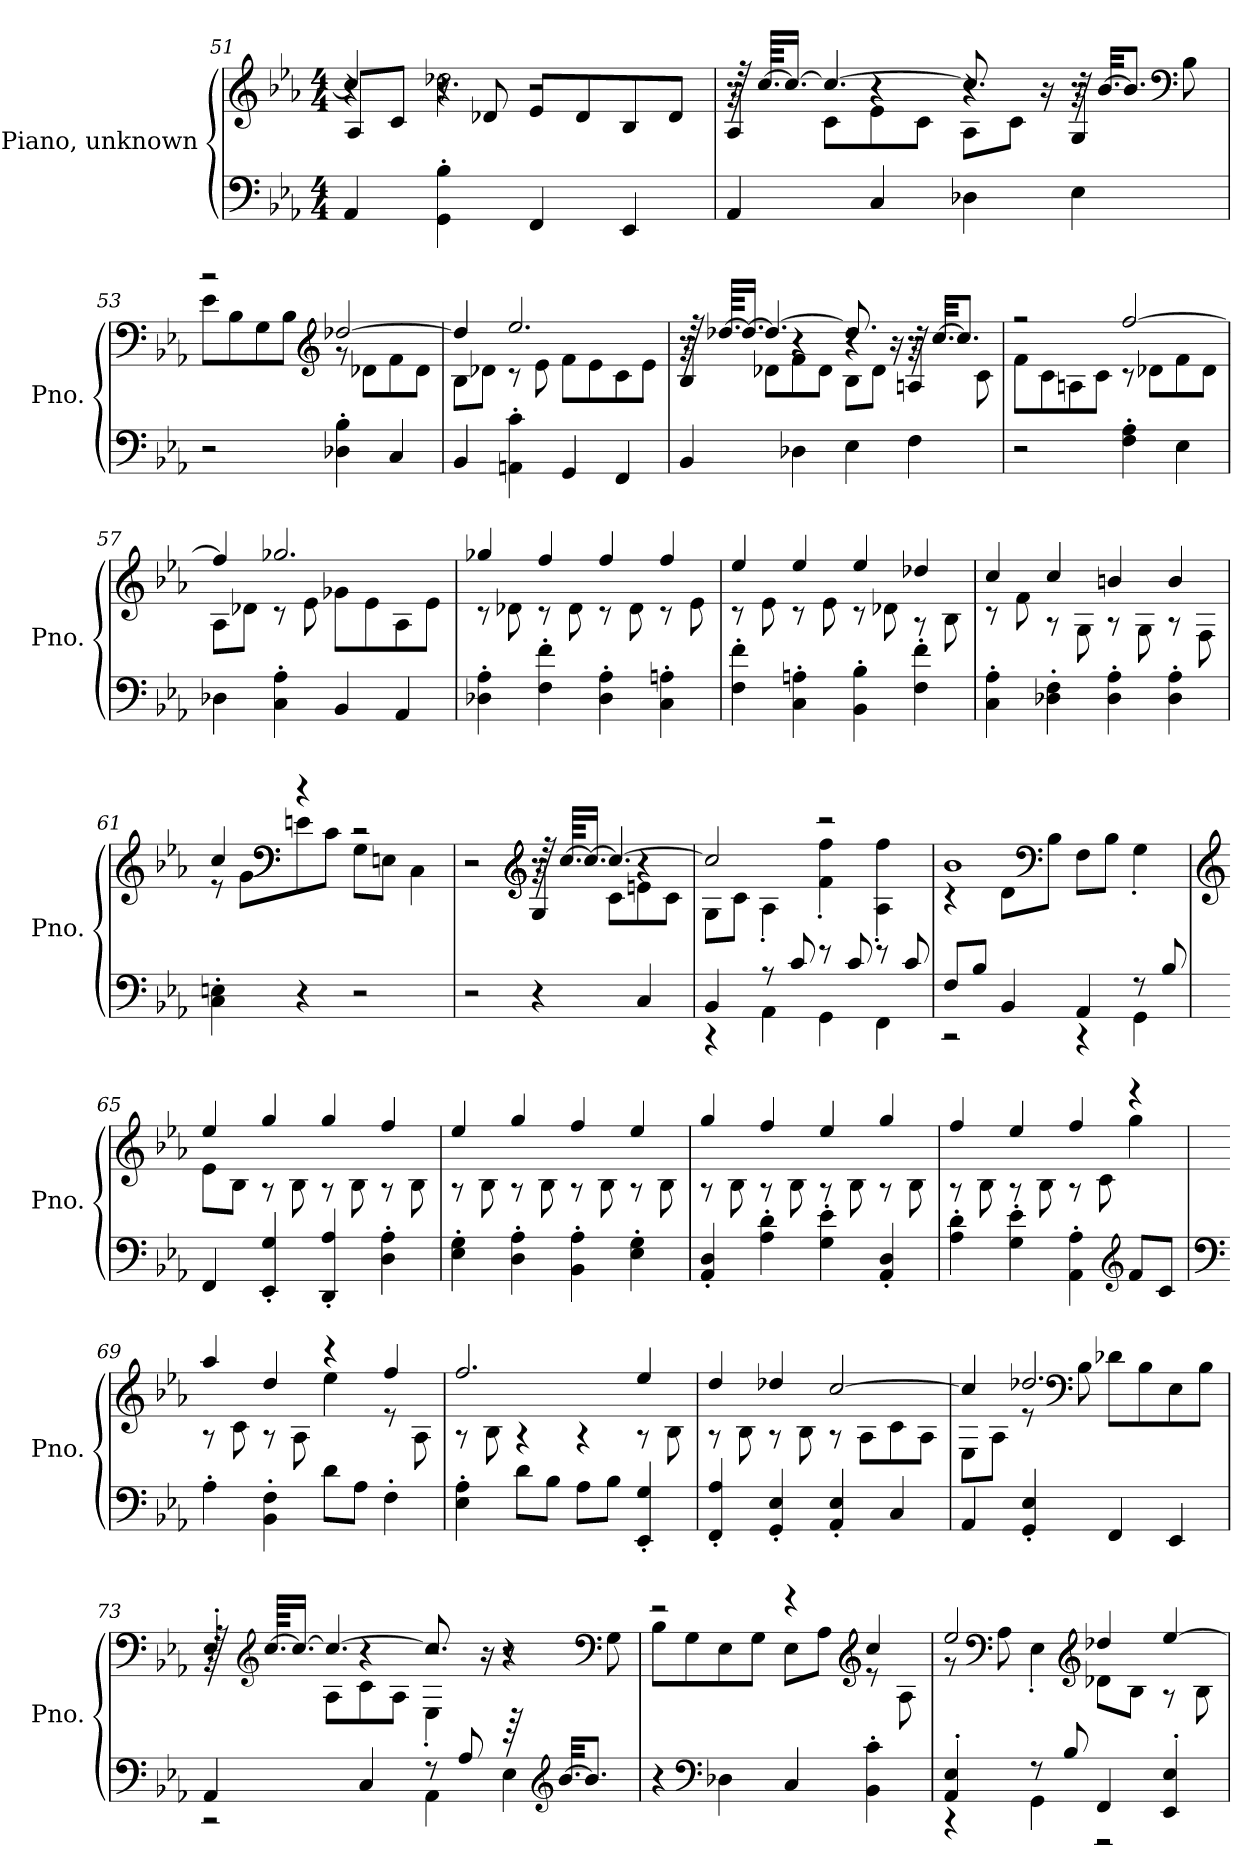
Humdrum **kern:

**kern	**kern
*part1	*part1
*staff2	*staff1
*I"Piano, unknown	*
*I'Pno.	*
*clefF4	*clefG2
*k[b-e-a-]	*k[b-e-a-]
*M4/4	*M4/4
=51	=51
*	*^
*	*	*^
4AA-/	4cc/]	4r	8A-/L
.	.	.	8c/J
4GG\' 4B-\'	4r	2.dd-X\	8r
.	.	.	8d-X/
4FF/	2r	.	8e-/L
.	.	.	8d-/
4EE-/	.	.	8B-/
.	.	.	8d-/J
!!LO:LB:g=z	!!	!!
=52	=52	=52	=52
4AA-/	128r	8r	4A-'/
.	[64.cc/KKLL	.	.
.	16.cc/JJ_	.	.
.	4.cc/_	8c\L	.
4C/	.	8e-\	4r
.	.	8c\J	.
4D-X\	8.cc/]	8A-\L	4r
.	.	8c\J	.
.	16r	.	.
4E-\	64r	8r	4G'/
.	[32.b-/KKL	.	.
.	8.b-/J]	.	.
*	*clefF4	*	*
.	.	8B-\	.
*	*	*v	*v
=53	=53	=53
2r	2r	8e-\L
.	.	8B-\
.	.	8G\
.	.	8B-\J
*	*clefG2	*
4D-X\' 4B-\'	[2dd-X/	8r
.	.	8d-X\L
4C/	.	8f\
.	.	8d-\J
=54	=54	=54
4BB-/	4dd-/]	8B-\L
.	.	8d-X\J
4AAn\' 4c\'	2.ee-/	8r
.	.	8e-\
4GG/	.	8f\L
.	.	8e-\
4FF/	.	8c\
.	.	8e-\J
!!LO:LB:g=z
=55	=55	=55
*	*	*^
4BB-/	128r	8r	4B-'/
.	[64.dd-X/KKLL	.	.
.	16.dd-/JJ_	.	.
.	4.dd-/_	8d-X\L	.
4D-X\	.	8f\	4r
.	.	8d-\J	.
4E-\	8.dd-/]	8B-\L	4r
.	.	8d-\J	.
.	16r	.	.
4F\	64r	8r	4An'/
.	[32.cc/KKL	.	.
.	8.cc/J]	.	.
.	.	8c\	.
*	*	*v	*v
=56	=56	=56
2r	2r	8f\L
.	.	8c\
.	.	8An\
.	.	8c\J
4F\' 4A-\'	[2ff/	8r
.	.	8d-X\L
4E-\	.	8f\
.	.	8d-\J
=57	=57	=57
4D-X\	4ff/]	8A-\L
.	.	8d-X\J
4C\' 4A-\'	2.gg-X/	8r
.	.	8e-\
4BB-/	.	8g-X\L
.	.	8e-\
4AA-/	.	8A-\
.	.	8e-\J
!!LO:PB:g=z	!!
=58	=58	=58
4D-X\' 4A-\'	4gg-X/	8r
.	.	8d-X\
4F\' 4f\'	4ff/	8r
.	.	8d-\
4D-\' 4A-\'	4ff/	8r
.	.	8d-\
4C\' 4An\'	4ff/	8r
.	.	8e-\
=59	=59	=59
4F\' 4f\'	4ee-/	8r
.	.	8e-\
4C\' 4An\'	4ee-/	8r
.	.	8e-\
4BB-\' 4B-\'	4ee-/	8r
.	.	8d-X\
4F\' 4f\'	4dd-X/	8r
.	.	8B-\
=60	=60	=60
4C\' 4A-\'	4cc/	8r
.	.	8f\
4D-X\' 4F\'	4cc/	8r
.	.	8G\
4D-\' 4A-\'	4bn/	8r
.	.	8G\
4D-\' 4A-\'	4b/	8r
.	.	8F\
=61	=61	=61
4C\' 4En\'	4cc/	8r
.	.	8g\L
*	*clefF4	*
4r	4r	8en\
.	.	8c\J
2r	2r	8G\L
.	.	8En\J
.	.	4C\
!!LO:LB:g=z
=62	=62	=62
*	*	*^
2r	2r	2r	2r
*	*clefG2	*	*
4r	128r	8r	4G'/
.	[64.cc/KKLL	.	.
.	16.cc/JJ_	.	.
.	4.cc/_	8c\L	.
4C/	.	8en\	4r
.	.	8c\J	.
*	*	*v	*v
=63	=63	=63
*^	*	*
4BB-/	4r	2cc/]	8G\L
.	.	.	8c\J
8r	4AA-\	.	4A-'\
8c/	.	.	.
8r	4GG\	2r	4f\' 4ff\'
8c/	.	.	.
8r	4FF\	.	4A-\' 4ff\'
8c/	.	.	.
=64	=64	=64	=64
8F/L	2r	1b-	4r
8B-/J	.	.	.
4BB-/	.	.	8d\L
*	*	*clefF4	*
.	.	.	8B-\J
4AA-/	4r	.	8F\L
.	.	.	8B-\J
8r	4GG\	.	4G'\
8B-/	.	.	.
*v	*v	*	*
=65	=65	=65
*	*clefG2	*
4FF/	4ee-/	8e-\L
.	.	8B-\J
4EE-/' 4G/'	4gg/	8r
.	.	8B-\
4DD/' 4A-/'	4gg/	8r
.	.	8B-\
4D\' 4A-\'	4ff/	8r
.	.	8B-\
!!LO:LB:g=z	!!
=66	=66	=66
4E-\' 4G\'	4ee-/	8r
.	.	8B-\
4D\' 4A-\'	4gg/	8r
.	.	8B-\
4BB-\' 4A-\'	4ff/	8r
.	.	8B-\
4E-\' 4G\'	4ee-/	8r
.	.	8B-\
=67	=67	=67
4AA-/' 4D/'	4gg/	8r
.	.	8B-\
4A-\' 4d\'	4ff/	8r
.	.	8B-\
4G\' 4e-\'	4ee-/	8r
.	.	8B-\
4AA-/' 4D/'	4gg/	8r
.	.	8B-\
=68	=68	=68
4A-\' 4d\'	4ff/	8r
.	.	8B-\
4G\' 4e-\'	4ee-/	8r
.	.	8B-\
4AA-\' 4A-\'	4ff/	8r
.	.	8c\
*clefG2	*	*
8f/L	4r	4gg\
8c/J	.	.
=69	=69	=69
*clefF4	*	*
4A-'\	4aa-/	8r
.	.	8c\
4BB-\' 4F\'	4dd/	8r
.	.	8A-\
8d\L	4r	4ee-\
8A-\J	.	.
4F'\	4ff/	8r
.	.	8A-\
!!LO:LB:g=z	!!
=70	=70	=70
4E-\' 4A-\'	2.ff/	8r
.	.	8B-\
8d\L	.	4r
8B-\J	.	.
8A-\L	.	4r
8B-\J	.	.
4EE-/' 4G/'	4ee-/	8r
.	.	8B-\
=71	=71	=71
4FF/' 4A-/'	4dd/	8r
.	.	8B-\
4GG/' 4E-/'	4dd-X/	8r
.	.	8B-\
4AA-/' 4E-/'	[2cc/	8r
.	.	8A-\L
4C/	.	8c\
.	.	8A-\J
=72	=72	=72
4AA-/	4cc/]	8E-\L
.	.	8A-\J
4GG/' 4E-/'	2.dd-X/	8r
*	*clefF4	*
.	.	8B-\
4FF/	.	8d-X\L
.	.	8B-\
4EE-/	.	8E-\
.	.	8B-\J
!!LO:LB:g=z
=73	=73	=73
*^	*	*^
4AA-/	2r	128r	8r	4E-'/
*	*	*clefG2	*	*
.	.	[64.cc/KKLL	.	.
.	.	16.cc/JJ_	.	.
.	.	4.cc/_	8A-\L	.
4C/	.	.	8c\	4r
.	.	.	8A-\J	.
8r	4AA-\	8.cc/]	4E-'\	2r
8A-/	.	.	.	.
.	.	16r	.	.
64r	4E-\	4r	8r	.
*clefG2	*	*	*	*
[32.b-/KKL	.	.	.	.
8.b-/J]	.	.	.	.
*	*	*clefF4	*	*
.	.	.	8G\	.
*v	*v	*	*	*
*	*	*v	*v
=74	=74	=74
4r	2r	8B-\L
.	.	8G\
*clefF4	*	*
4D-X\	.	8E-\
.	.	8G\J
4C/	4r	8E-\L
.	.	8A-\J
*	*clefG2	*
4BB-\' 4c\'	4cc/	8r
.	.	8A-\
!!LO:LB:g=z	!!
=75	=75	=75
*^	*	*
4AA-/' 4E-/'	4r	2ee-/	8r
*	*	*clefF4	*
.	.	.	8A-\
8r	4GG\	.	4E-'\
8B-/	.	.	.
*	*	*clefG2	*
4FF/	2r	4dd-X/	8d-X\L
.	.	.	8B-\J
4EE-/' 4E-/'	.	[4ee-/	8r
.	.	.	8B-\
*v	*v	*	*
*	*v	*v
=	=
*-	*-
